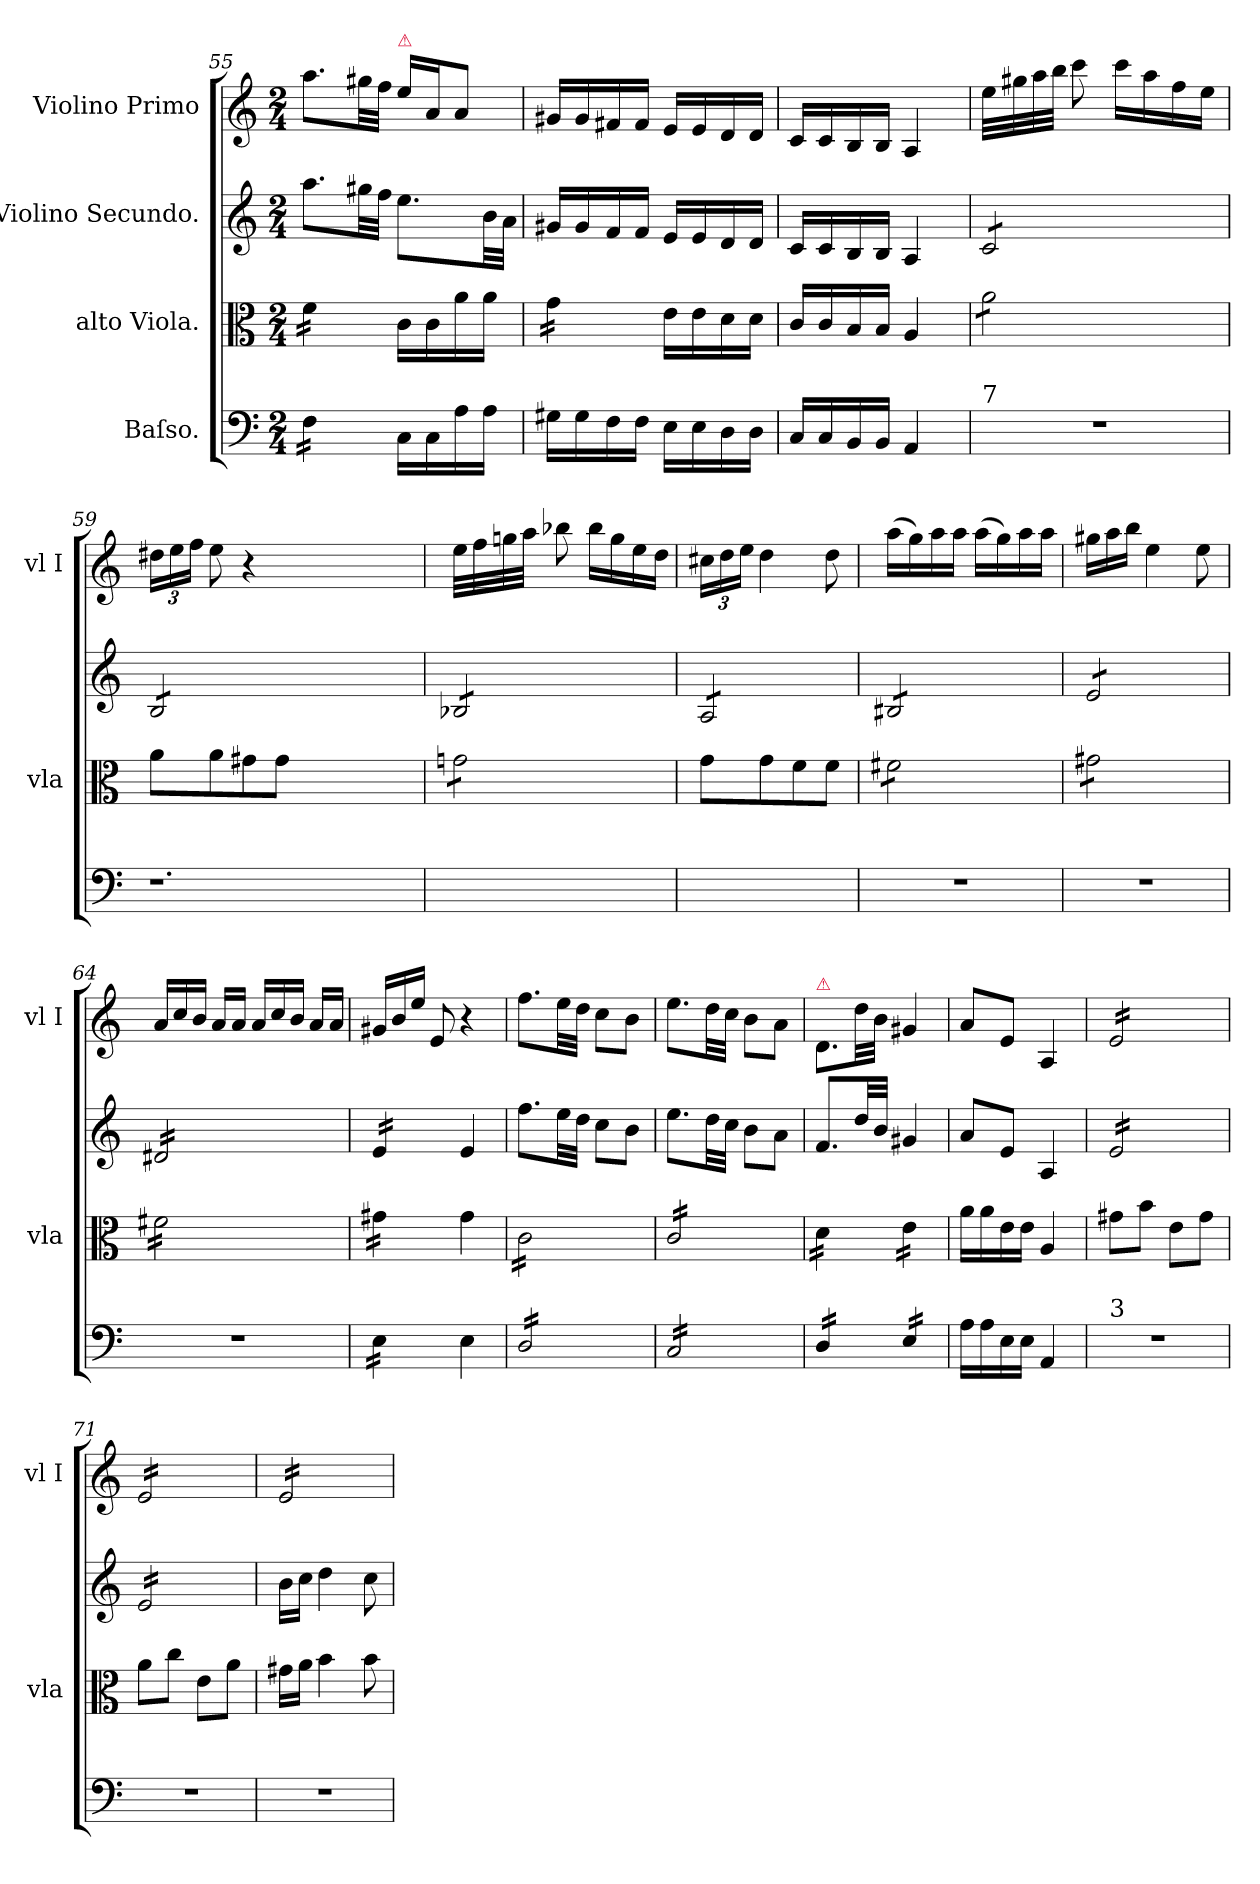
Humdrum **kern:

**kern	**kern	**kern	**kern
*part4	*part3	*part2	*part1
*staff4	*staff3	*staff2	*staff1
*I"Baſso.	*I"alto Viola.	*I"Violino Secundo.	*I"Violino Primo
*	*I'vla	*	*I'vl I
*clefF4	*clefC3	*clefG2	*clefG2
*k[]	*k[]	*k[]	*k[]
*M2/4	*M2/4	*M2/4	*M2/4
=55	=55	=55	=55
*tremolo	*	*	*
*	*tremolo	*	*
16F\LL	16f\LL	8.aa\L	8.aa\L
16F\	16f\	.	.
16F\	16f\	.	.
16F\JJ	16f\JJ	32gg#X\LL	32gg#X\LL
*	*Xtremolo	*	*
*Xtremolo	*	*	*
.	.	32ff\JJJ	32ff\JJJ
!	!	!	!LO:TX:a:color=crimson:t=⚠
16C\LL	16c\LL	8.ee\L	16ee\LL
16C\	16c\	.	16a/J
16A\	16a\	.	8a/J
16A\JJ	16a\JJ	32b\LL	.
.	.	32a\JJJ	.
=56	=56	=56	=56
*	*tremolo	*	*
16G#X\LL	16g\LL	16g#X/LL	16g#X/LL
16G#\	16g\	16g#/	16g#/
16F\	16g\	16f/	16f#X/
16F\JJ	16g\JJ	16f/JJ	16f#/JJ
*	*Xtremolo	*	*
16E\LL	16e\LL	16e/LL	16e/LL
16E\	16e\	16e/	16e/
16D\	16d\	16d/	16d/
16D\JJ	16d\JJ	16d/JJ	16d/JJ
=57	=57	=57	=57
16C/LL	16c/LL	16c/LL	16c/LL
16C/	16c/	16c/	16c/
16BB/	16B/	16B/	16B/
16BB/JJ	16B/JJ	16B/JJ	16B/JJ
4AA/	4A/	4A/	4A/
=58	=58	=58	=58
!LO:TX:a:t=7	!	!	!
*	*tremolo	*	*
*	*	*tremolo	*
2r	8a\L	8c/L	32ee\LLL
.	.	.	32gg#X\
.	.	.	32aa\
.	.	.	32bb\JJJ
.	8a\	8c/	8ccc\
.	8a\	8c/	16ccc\LL
.	.	.	16aa\
.	8a\J	8c/J	16ff\
*	*Xtremolo	*	*
.	.	.	16ee\JJ
=59	=59	=59	=59
1.r	8a\L	8B/L	24dd#X\LL
.	.	.	24ee\
.	.	.	24ff\JJ
.	8a\	8B/	8ee\
.	8g#X\	8B/	4r
.	8g#\J	8B/J	.
.	1ryy	1ryy	1ryy
=60	=60	=60	=60
*	*tremolo	*	*
2ryy	8gn\L	8B-X/L	32ee\LLL
.	.	.	32ff\
.	.	.	32ggn\
.	.	.	32aa\JJJ
.	8gn\	8B-X/	8bb-X\
.	8gn\	8B-X/	16bb-\LL
.	.	.	16gg\
.	8gn\J	8B-X/J	16ee\
*	*Xtremolo	*	*
.	.	.	16dd\JJ
=61	=61	=61	=61
2ryy	8g\L	8A/L	24cc#X\LL
.	.	.	24dd\
.	.	.	24ee\JJ
.	8g\	8A/	4dd\
.	8f\	8A/	.
.	8f\J	8A/J	8dd\
=62	=62	=62	=62
*	*tremolo	*	*
2r	8f#X\L	8B#X/L	(16aa\LL
.	.	.	16gg\)
.	8f#X\	8B#X/	16aa\
.	.	.	16aa\JJ
.	8f#X\	8B#X/	(16aa\LL
.	.	.	16gg\)
.	8f#X\J	8B#X/J	16aa\
.	.	.	16aa\JJ
=63	=63	=63	=63
*	*	*	*Xtuplet
2r	8g#X\L	8e/L	24gg#X\LL
.	.	.	24aa\
.	.	.	24bb\JJ
.	8g#X\	8e/	4ee\
.	8g#X\	8e/	.
.	8g#X\J	8e/J	8ee\
=64	=64	=64	=64
2r	16f#X\LL	16d#X/LL	24a/LL
.	.	.	24cc/
.	16f#X\	16d#X/	.
.	.	.	24b/JJ
.	16f#X\	16d#X/	16a/LL
.	16f#X\	16d#X/	16a/JJ
.	16f#X\	16d#X/	24a/LL
.	.	.	24cc/
.	16f#X\	16d#X/	.
.	.	.	24b/JJ
.	16f#X\	16d#X/	16a/LL
.	16f#X\JJ	16d#X/JJ	16a/JJ
=65	=65	=65	=65
*tremolo	*	*	*
16E\LL	16g#X\LL	16e/LL	24g#X/LL
.	.	.	24b/
16E\	16g#X\	16e/	.
.	.	.	24ee/JJ
16E\	16g#X\	16e/	8e/
16E\JJ	16g#X\JJ	16e/JJ	.
*	*	*Xtremolo	*
*	*Xtremolo	*	*
*Xtremolo	*	*	*
4E\	4g#\	4e/	4r
=66	=66	=66	=66
*tremolo	*	*	*
*	*tremolo	*	*
16D/LL	16c\LL	8.ff\L	8.ff\L
16D/	16c\	.	.
16D/	16c\	.	.
16D/	16c\	32ee\LL	32ee\LL
.	.	32dd\JJJ	32dd\JJJ
16D/	16c\	8cc\L	8cc\L
16D/	16c\	.	.
16D/	16c\	8b\J	8b\J
16D/JJ	16c\JJ	.	.
=67	=67	=67	=67
16C/LL	16c/LL	8.ee\L	8.ee\L
16C/	16c/	.	.
16C/	16c/	.	.
16C/	16c/	32dd\LL	32dd\LL
.	.	32cc\JJJ	32cc\JJJ
16C/	16c/	8b\L	8b\L
16C/	16c/	.	.
16C/	16c/	8a\J	8a\J
16C/JJ	16c/JJ	.	.
=68	=68	=68	=68
!	!	!	!LO:TX:a:color=crimson:t=⚠
16D/LL	16d\LL	8.f/L	8.d/L
16D/	16d\	.	.
16D/	16d\	.	.
16D/JJ	16d\JJ	32dd/LL	32dd\LL
.	.	32b/JJJ	32b\JJJ
16E/LL	16e\LL	4g#X/	4g#X/
16E/	16e\	.	.
16E/	16e\	.	.
16E/JJ	16e\JJ	.	.
*	*Xtremolo	*	*
*Xtremolo	*	*	*
=69	=69	=69	=69
16A\LL	16a\LL	8a/L	8a/L
16A\	16a\	.	.
16E\	16e\	8e/J	8e/J
16E\JJ	16e\JJ	.	.
4AA/	4A/	4A/	4A/
=70	=70	=70	=70
!LO:TX:a:t=3	!	!	!
*	*	*tremolo	*
*	*	*	*tremolo
2r	8g#X\L	16e/LL	16e/LL
.	.	16e/	16e/
.	8b\J	16e/	16e/
.	.	16e/	16e/
.	8e\L	16e/	16e/
.	.	16e/	16e/
.	8g#\J	16e/	16e/
.	.	16e/JJ	16e/JJ
=71	=71	=71	=71
2r	8a\L	16e/LL	16e/LL
.	.	16e/	16e/
.	8cc\J	16e/	16e/
.	.	16e/	16e/
.	8e\L	16e/	16e/
.	.	16e/	16e/
.	8a\J	16e/	16e/
.	.	16e/JJ	16e/JJ
*	*	*Xtremolo	*
=72	=72	=72	=72
2r	16g#X\LL	16b\LL	16e/LL
.	16a\JJ	16cc\JJ	16e/
.	4b\	4dd\	16e/
.	.	.	16e/
.	.	.	16e/
.	.	.	16e/
.	8b\	8cc\	16e/
.	.	.	16e/JJ
*	*	*	*Xtremolo
=	=	=	=
*-	*-	*-	*-
